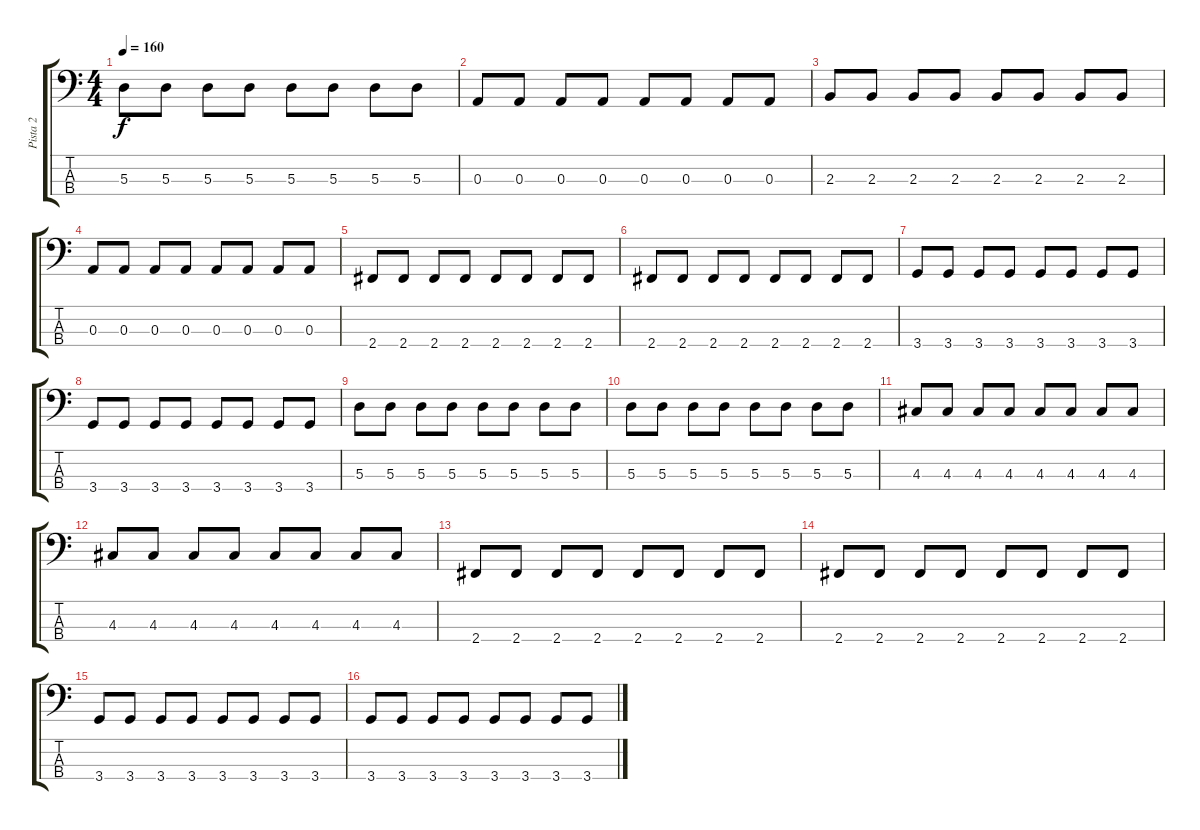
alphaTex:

\track ("Pista 2" "Pista 2") {instrument electricbassfinger}
\staff {score tabs}
\tuning (G2 D2 A1 E1) {hide}
\ts (4 4)
\tempo 160
\clef f4
\ks c
5.3.8{dy f} 5.3.8 5.3.8 5.3.8 5.3.8 5.3.8 5.3.8 5.3.8 |
0.3.8 0.3.8 0.3.8 0.3.8 0.3.8 0.3.8 0.3.8 0.3.8 |
2.3.8 2.3.8 2.3.8 2.3.8 2.3.8 2.3.8 2.3.8 2.3.8 |
0.3.8 0.3.8 0.3.8 0.3.8 0.3.8 0.3.8 0.3.8 0.3.8 |
2.4.8 2.4.8 2.4.8 2.4.8 2.4.8 2.4.8 2.4.8 2.4.8 |
2.4.8 2.4.8 2.4.8 2.4.8 2.4.8 2.4.8 2.4.8 2.4.8 |
3.4.8 3.4.8 3.4.8 3.4.8 3.4.8 3.4.8 3.4.8 3.4.8 |
3.4.8 3.4.8 3.4.8 3.4.8 3.4.8 3.4.8 3.4.8 3.4.8 |
5.3.8 5.3.8 5.3.8 5.3.8 5.3.8 5.3.8 5.3.8 5.3.8 |
5.3.8 5.3.8 5.3.8 5.3.8 5.3.8 5.3.8 5.3.8 5.3.8 |
4.3.8 4.3.8 4.3.8 4.3.8 4.3.8 4.3.8 4.3.8 4.3.8 |
4.3.8 4.3.8 4.3.8 4.3.8 4.3.8 4.3.8 4.3.8 4.3.8 |
2.4.8 2.4.8 2.4.8 2.4.8 2.4.8 2.4.8 2.4.8 2.4.8 |
2.4.8 2.4.8 2.4.8 2.4.8 2.4.8 2.4.8 2.4.8 2.4.8 |
3.4.8 3.4.8 3.4.8 3.4.8 3.4.8 3.4.8 3.4.8 3.4.8 |
3.4.8 3.4.8 3.4.8 3.4.8 3.4.8 3.4.8 3.4.8 3.4.8
